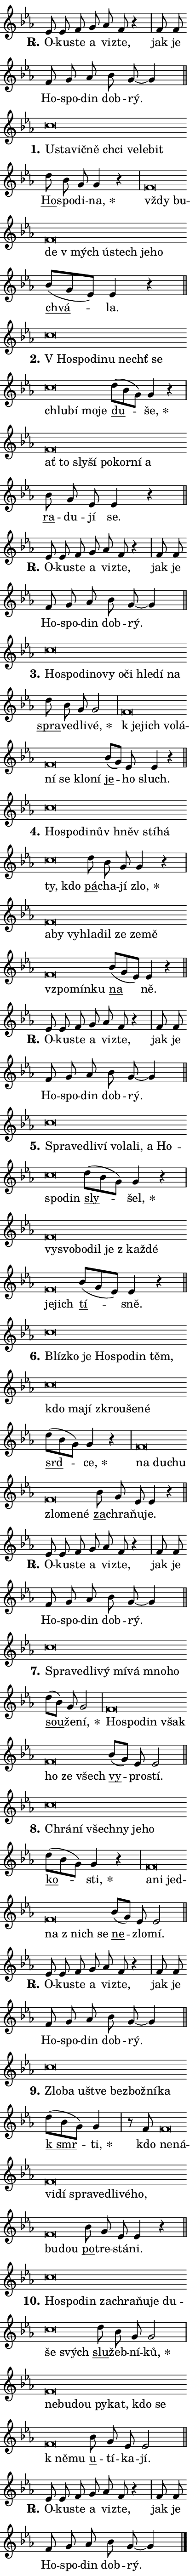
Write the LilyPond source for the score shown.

\version "2.24.0"
\header { tagline = "" }
\paper {
  indent = 0\cm
  top-margin = 0\cm
  right-margin = 0.13\cm % to fit lyric hyphens
  bottom-margin = 0\cm
  left-margin = 0\cm
  paper-width = 7\cm
  page-breaking = #ly:one-page-breaking
  system-system-spacing.basic-distance = #11
  score-system-spacing.basic-distance = #11
  ragged-last = ##f
}


%% Author: Thomas Morley
%% https://lists.gnu.org/archive/html/lilypond-user/2020-05/msg00002.html
#(define (line-position grob)
"Returns position of @var[grob} in current system:
   @code{'start}, if at first time-step
   @code{'end}, if at last time-step
   @code{'middle} otherwise
"
  (let* ((col (ly:item-get-column grob))
         (ln (ly:grob-object col 'left-neighbor))
         (rn (ly:grob-object col 'right-neighbor))
         (col-to-check-left (if (ly:grob? ln) ln col))
         (col-to-check-right (if (ly:grob? rn) rn col))
         (break-dir-left
           (and
             (ly:grob-property col-to-check-left 'non-musical #f)
             (ly:item-break-dir col-to-check-left)))
         (break-dir-right
           (and
             (ly:grob-property col-to-check-right 'non-musical #f)
             (ly:item-break-dir col-to-check-right))))
        (cond ((eqv? 1 break-dir-left) 'start)
              ((eqv? -1 break-dir-right) 'end)
              (else 'middle))))

#(define (tranparent-at-line-position vctor)
  (lambda (grob)
  "Relying on @code{line-position} select the relevant enry from @var{vctor}.
Used to determine transparency,"
    (case (line-position grob)
      ((end) (not (vector-ref vctor 0)))
      ((middle) (not (vector-ref vctor 1)))
      ((start) (not (vector-ref vctor 2))))))

noteHeadBreakVisibility =
#(define-music-function (break-visibility)(vector?)
"Makes @code{NoteHead}s transparent relying on @var{break-visibility}"
#{
  \override NoteHead.transparent =
    #(tranparent-at-line-position break-visibility)
#})

#(define delete-ledgers-for-transparent-note-heads
  (lambda (grob)
    "Reads whether a @code{NoteHead} is transparent.
If so this @code{NoteHead} is removed from @code{'note-heads} from
@var{grob}, which is supposed to be @code{LedgerLineSpanner}.
As a result ledgers are not printed for this @code{NoteHead}"
    (let* ((nhds-array (ly:grob-object grob 'note-heads))
           (nhds-list
             (if (ly:grob-array? nhds-array)
                 (ly:grob-array->list nhds-array)
                 '()))
           ;; Relies on the transparent-property being done before
           ;; Staff.LedgerLineSpanner.after-line-breaking is executed.
           ;; This is fragile ...
           (to-keep
             (remove
               (lambda (nhd)
                 (ly:grob-property nhd 'transparent #f))
               nhds-list)))
      ;; TODO find a better method to iterate over grob-arrays, similiar
      ;; to filter/remove etc for lists
      ;; For now rebuilt from scratch
      (set! (ly:grob-object grob 'note-heads)  '())
      (for-each
        (lambda (nhd)
          (ly:pointer-group-interface::add-grob grob 'note-heads nhd))
        to-keep))))

squashNotes = {
  \override NoteHead.X-extent = #'(-0.2 . 0.2)
  \override NoteHead.Y-extent = #'(-0.75 . 0)
  \override NoteHead.stencil =
    #(lambda (grob)
       (let ((pos (ly:grob-property grob 'staff-position)))
         (begin
           (if (< pos -7) (display "ERROR: Lower brevis then expected\n") (display ""))
           (if (<= pos -6) ly:text-interface::print ly:note-head::print))))
}
unSquashNotes = {
  \revert NoteHead.X-extent
  \revert NoteHead.Y-extent
  \revert NoteHead.stencil
}

hideNotes = \noteHeadBreakVisibility #begin-of-line-visible
unHideNotes = \noteHeadBreakVisibility #all-visible

% work-around for resetting accidentals
% https://lilypond.org/doc/v2.23/Documentation/notation/displaying-rhythms#unmetered-music
cadenzaMeasure = {
  \cadenzaOff
  \partial 1024 s1024
  \cadenzaOn
}

#(define-markup-command (accent layout props text) (markup?)
  "Underline accented syllable"
  (interpret-markup layout props
    #{\markup \override #'(offset . 4.3) \underline { #text }#}))

responsum = \markup \concat {
  "R" \hspace #-1.05 \path #0.1 #'((moveto 0 0.07) (lineto 0.9 0.8)) \hspace #0.05 "."
}

spaceSize = #0.6828661417322834 % exact space size for TeX Gyre Schola

\layout {
  \context {
    \Staff
    \remove "Time_signature_engraver"
    \override LedgerLineSpanner.after-line-breaking = #delete-ledgers-for-transparent-note-heads
  }
  \context {
    \Lyrics {
      \override LyricSpace.minimum-distance = \spaceSize
      \override LyricText.font-name = #"TeX Gyre Schola"
      \override LyricText.font-size = 1
      \override StanzaNumber.font-name = #"TeX Gyre Schola Bold"
      \override StanzaNumber.font-size = 1
    }
  }
  \context {
    \Score 
    \override NoteHead.text =
      #(lambda (grob) 
        (let ((pos (ly:grob-property grob 'staff-position)))
          #{\markup {
            \combine
              \halign #-0.55 \raise #(if (= pos -6) 0 0.5) \override #'(thickness . 2) \draw-line #'(3.2 . 0)
              \musicglyph "noteheads.sM1"
          }#}))
  }
}

% magnetic-lyrics.ily
%
%   written by
%     Jean Abou Samra <jean@abou-samra.fr>
%     Werner Lemberg <wl@gnu.org>
%
%   adapted by
%     Jiri Hon <jiri.hon@gmail.com>
%
% Version 2022-Apr-15

% https://www.mail-archive.com/lilypond-user@gnu.org/msg149350.html

#(define (Left_hyphen_pointer_engraver context)
   "Collect syllable-hyphen-syllable occurrences in lyrics and store
them in properties.  This engraver only looks to the left.  For
example, if the lyrics input is @code{foo -- bar}, it does the
following.

@itemize @bullet
@item
Set the @code{text} property of the @code{LyricHyphen} grob between
@q{foo} and @q{bar} to @code{foo}.

@item
Set the @code{left-hyphen} property of the @code{LyricText} grob with
text @q{foo} to the @code{LyricHyphen} grob between @q{foo} and
@q{bar}.
@end itemize

Use this auxiliary engraver in combination with the
@code{lyric-@/text::@/apply-@/magnetic-@/offset!} hook."
   (let ((hyphen #f)
         (text #f))
     (make-engraver
      (acknowledgers
       ((lyric-syllable-interface engraver grob source-engraver)
        (set! text grob)))
      (end-acknowledgers
       ((lyric-hyphen-interface engraver grob source-engraver)
        ;(when (not (grob::has-interface grob 'lyric-space-interface))
          (set! hyphen grob)));)
      ((stop-translation-timestep engraver)
       (when (and text hyphen)
         (ly:grob-set-object! text 'left-hyphen hyphen))
       (set! text #f)
       (set! hyphen #f)))))

#(define (lyric-text::apply-magnetic-offset! grob)
   "If the space between two syllables is less than the value in
property @code{LyricText@/.details@/.squash-threshold}, move the right
syllable to the left so that it gets concatenated with the left
syllable.

Use this function as a hook for
@code{LyricText@/.after-@/line-@/breaking} if the
@code{Left_@/hyphen_@/pointer_@/engraver} is active."
   (let ((hyphen (ly:grob-object grob 'left-hyphen #f)))
     (when hyphen
       (let ((left-text (ly:spanner-bound hyphen LEFT)))
         (when (grob::has-interface left-text 'lyric-syllable-interface)
           (let* ((common (ly:grob-common-refpoint grob left-text X))
                  (this-x-ext (ly:grob-extent grob common X))
                  (left-x-ext
                   (begin
                     ;; Trigger magnetism for left-text.
                     (ly:grob-property left-text 'after-line-breaking)
                     (ly:grob-extent left-text common X)))
                  ;; `delta` is the gap width between two syllables.
                  (delta (- (interval-start this-x-ext)
                            (interval-end left-x-ext)))
                  (details (ly:grob-property grob 'details))
                  (threshold (assoc-get 'squash-threshold details 0.2)))
             (when (< delta threshold)
               (let* (;; We have to manipulate the input text so that
                      ;; ligatures crossing syllable boundaries are not
                      ;; disabled.  For languages based on the Latin
                      ;; script this is essentially a beautification.
                      ;; However, for non-Western scripts it can be a
                      ;; necessity.
                      (lt (ly:grob-property left-text 'text))
                      (rt (ly:grob-property grob 'text))
                      (is-space (grob::has-interface hyphen 'lyric-space-interface))
                      (space (if is-space " " ""))
                      (extra-delta (if is-space spaceSize 0))
                      ;; Append new syllable.
                      (ltrt-space (if (and (string? lt) (string? rt))
                                (string-append lt space rt)
                                (make-concat-markup (list lt space rt))))
                      ;; Right-align `ltrt` to the right side.
                      (ltrt-space-markup (grob-interpret-markup
                               grob
                               (make-translate-markup
                                (cons (interval-length this-x-ext) 0)
                                (make-right-align-markup ltrt-space)))))
                 (begin
                   ;; Don't print `left-text`.
                   (ly:grob-set-property! left-text 'stencil #f)
                   ;; Set text and stencil (which holds all collected
                   ;; syllables so far) and shift it to the left.
                   (ly:grob-set-property! grob 'text ltrt-space)
                   (ly:grob-set-property! grob 'stencil ltrt-space-markup)
                   (ly:grob-translate-axis! grob (- (- delta extra-delta)) X))))))))))


#(define (lyric-hyphen::displace-bounds-first grob)
   ;; Make very sure this callback isn't triggered too early.
   (let ((left (ly:spanner-bound grob LEFT))
         (right (ly:spanner-bound grob RIGHT)))
     (ly:grob-property left 'after-line-breaking)
     (ly:grob-property right 'after-line-breaking)
     (ly:lyric-hyphen::print grob)))

squashThreshold = #0.4

\layout {
  \context {
    \Lyrics
    \consists #Left_hyphen_pointer_engraver
    \override LyricText.after-line-breaking =
      #lyric-text::apply-magnetic-offset!
    \override LyricHyphen.stencil = #lyric-hyphen::displace-bounds-first
    \override LyricText.details.squash-threshold = \squashThreshold
    \override LyricHyphen.minimum-distance = 0
    \override LyricHyphen.minimum-length = \squashThreshold
  }
}

squashText = \override LyricText.details.squash-threshold = 9999
unSquashText = \override LyricText.details.squash-threshold = \squashThreshold

leftText = \override LyricText.self-alignment-X = #LEFT
unLeftText = \revert LyricText.self-alignment-X

starOffset = #(lambda (grob) 
                (let ((x_offset (ly:self-alignment-interface::aligned-on-x-parent grob)))
                  (if (= x_offset 0) 0 (+ x_offset 1.2))))

star = #(define-music-function (syllable)(string?)
"Append star separator at the end of a syllable"
#{
  \once \override LyricText.X-offset = #starOffset
  \lyricmode { \markup {
    #syllable
    \override #'((font-name . "TeX Gyre Schola Bold")) \hspace #0.2 \lower #0.65 \larger "*"
  } }
#})

starAccent = #(define-music-function (syllable)(string?)
"Append star separator at the end of a syllable and make accent"
#{
  \once \override LyricText.X-offset = #starOffset
  \lyricmode { \markup {
    \accent #syllable
    \override #'((font-name . "TeX Gyre Schola Bold")) \hspace #0.2 \lower #0.65 \larger "*"
  } }
#})

breath = #(define-music-function (syllable)(string?)
"Append breathing indicator at the end of a syllable"
#{
  \lyricmode { \markup { #syllable "+" } }
#})

optionalBreath = #(define-music-function (syllable)(string?)
"Append optional breathing indicator at the end of a syllable"
#{
  \lyricmode { \markup { #syllable "(+)" } }
#})


\score {
    <<
        \new Voice = "melody" { \cadenzaOn \key es \major \relative { es'8 es f g as f r4 \cadenzaMeasure \bar "|" f8 f \bar "" f g as \bar "" bes g~ g4 \cadenzaMeasure \bar "||" \break } }
        \new Lyrics \lyricsto "melody" { \lyricmode { \set stanza = \responsum
O -- ku -- ste a vi -- zte, jak je Ho -- spo -- din dob -- rý. } }
    >>
    \layout {}
}

\score {
    <<
        \new Voice = "melody" { \cadenzaOn \key es \major \relative { \squashNotes c''\breve*1/16 \hideNotes \breve*1/16 \bar "" \breve*1/16 \bar "" \breve*1/16 \bar "" \breve*1/16 \bar "" \breve*1/16 \bar "" \breve*1/16 \breve*1/16 \bar "" \unHideNotes \unSquashNotes \bar "" d8 bes g g4 r \cadenzaMeasure \bar "|" \squashNotes f\breve*1/16 \hideNotes \breve*1/16 \bar "" \breve*1/16 \bar "" \breve*1/16 \bar "" \breve*1/16 \bar "" \breve*1/16 \bar "" \breve*1/16 \breve*1/16 \bar "" \unHideNotes \unSquashNotes \bar "" bes8[( g es)] es4 r \cadenzaMeasure \bar "||" \break } }
        \new Lyrics \lyricsto "melody" { \lyricmode { \set stanza = "1."
\leftText U -- \squashText sta -- vič -- ně chci ve -- le -- bit \unLeftText \unSquashText \markup \accent Ho -- spo -- di -- \star na, \leftText vždy \squashText bu -- de "v mých" ú -- stech je -- ho \unLeftText \unSquashText \markup \accent chvá -- la. } }
    >>
    \layout {}
}

\score {
    <<
        \new Voice = "melody" { \cadenzaOn \key es \major \relative { \squashNotes c''\breve*1/16 \hideNotes \breve*1/16 \bar "" \breve*1/16 \bar "" \breve*1/16 \bar "" \breve*1/16 \bar "" \breve*1/16 \bar "" \breve*1/16 \bar "" \breve*1/16 \bar "" \breve*1/16 \breve*1/16 \bar "" \unHideNotes \unSquashNotes \bar "" d8[( bes g)] g4 r \cadenzaMeasure \bar "|" \squashNotes f\breve*1/16 \hideNotes \breve*1/16 \bar "" \breve*1/16 \bar "" \breve*1/16 \bar "" \breve*1/16 \bar "" \breve*1/16 \bar "" \breve*1/16 \breve*1/16 \bar "" \unHideNotes \unSquashNotes \bar "" bes8 g es es4 r \cadenzaMeasure \bar "||" \break } }
        \new Lyrics \lyricsto "melody" { \lyricmode { \set stanza = "2."
\leftText "V Ho" -- \squashText spo -- di -- nu nechť se chlu -- bí mo -- je \unLeftText \unSquashText \markup \accent du -- \star še, \leftText ať \squashText to sly -- ší po -- kor -- ní a \unLeftText \unSquashText \markup \accent ra -- du -- jí se. } }
    >>
    \layout {}
}

\score {
    <<
        \new Voice = "melody" { \cadenzaOn \key es \major \relative { es'8 es f g as f r4 \cadenzaMeasure \bar "|" f8 f \bar "" f g as \bar "" bes g~ g4 \cadenzaMeasure \bar "||" \break } }
        \new Lyrics \lyricsto "melody" { \lyricmode { \set stanza = \responsum
O -- ku -- ste a vi -- zte, jak je Ho -- spo -- din dob -- rý. } }
    >>
    \layout {}
}

\score {
    <<
        \new Voice = "melody" { \cadenzaOn \key es \major \relative { \squashNotes c''\breve*1/16 \hideNotes \breve*1/16 \bar "" \breve*1/16 \bar "" \breve*1/16 \bar "" \breve*1/16 \bar "" \breve*1/16 \bar "" \breve*1/16 \bar "" \breve*1/16 \bar "" \breve*1/16 \breve*1/16 \bar "" \unHideNotes \unSquashNotes \bar "" d8 bes g g2 \cadenzaMeasure \bar "|" \squashNotes f\breve*1/16 \hideNotes \breve*1/16 \bar "" \breve*1/16 \bar "" \breve*1/16 \bar "" \breve*1/16 \bar "" \breve*1/16 \bar "" \breve*1/16 \breve*1/16 \bar "" \unHideNotes \unSquashNotes \bar "" bes8[( g)] es es4 r \cadenzaMeasure \bar "||" \break } }
        \new Lyrics \lyricsto "melody" { \lyricmode { \set stanza = "3."
\leftText Ho -- \squashText spo -- di -- no -- vy o -- či hle -- dí na \unLeftText \unSquashText \markup \accent spra -- ve -- dli -- \star vé, \leftText "k je" -- \squashText jich vo -- lá -- ní se klo -- ní \unLeftText \unSquashText \markup \accent je -- ho sluch. } }
    >>
    \layout {}
}

\score {
    <<
        \new Voice = "melody" { \cadenzaOn \key es \major \relative { \squashNotes c''\breve*1/16 \hideNotes \breve*1/16 \bar "" \breve*1/16 \bar "" \breve*1/16 \bar "" \breve*1/16 \bar "" \breve*1/16 \bar "" \breve*1/16 \bar "" \breve*1/16 \breve*1/16 \bar "" \unHideNotes \unSquashNotes \bar "" d8 bes g g4 r \cadenzaMeasure \bar "|" \squashNotes f\breve*1/16 \hideNotes \breve*1/16 \bar "" \breve*1/16 \bar "" \breve*1/16 \bar "" \breve*1/16 \bar "" \breve*1/16 \bar "" \breve*1/16 \bar "" \breve*1/16 \bar "" \breve*1/16 \bar "" \breve*1/16 \breve*1/16 \bar "" \unHideNotes \unSquashNotes \bar "" bes8[( g es)] es4 r \cadenzaMeasure \bar "||" \break } }
        \new Lyrics \lyricsto "melody" { \lyricmode { \set stanza = "4."
\leftText Ho -- \squashText spo -- di -- nův hněv stí -- há ty, kdo \unLeftText \unSquashText \markup \accent pá -- cha -- jí \star zlo, \leftText a -- \squashText by vy -- hla -- dil ze ze -- mě vzpo -- mín -- ku \unLeftText \unSquashText \markup \accent na ně. } }
    >>
    \layout {}
}

\score {
    <<
        \new Voice = "melody" { \cadenzaOn \key es \major \relative { es'8 es f g as f r4 \cadenzaMeasure \bar "|" f8 f \bar "" f g as \bar "" bes g~ g4 \cadenzaMeasure \bar "||" \break } }
        \new Lyrics \lyricsto "melody" { \lyricmode { \set stanza = \responsum
O -- ku -- ste a vi -- zte, jak je Ho -- spo -- din dob -- rý. } }
    >>
    \layout {}
}

\score {
    <<
        \new Voice = "melody" { \cadenzaOn \key es \major \relative { \squashNotes c''\breve*1/16 \hideNotes \breve*1/16 \bar "" \breve*1/16 \bar "" \breve*1/16 \bar "" \breve*1/16 \bar "" \breve*1/16 \bar "" \breve*1/16 \bar "" \breve*1/16 \bar "" \breve*1/16 \bar "" \breve*1/16 \breve*1/16 \bar "" \unHideNotes \unSquashNotes \bar "" d8[( bes g)] g4 r \cadenzaMeasure \bar "|" \squashNotes f\breve*1/16 \hideNotes \breve*1/16 \bar "" \breve*1/16 \bar "" \breve*1/16 \bar "" \breve*1/16 \bar "" \breve*1/16 \bar "" \breve*1/16 \bar "" \breve*1/16 \breve*1/16 \bar "" \unHideNotes \unSquashNotes \bar "" bes8[( g es)] es4 r \cadenzaMeasure \bar "||" \break } }
        \new Lyrics \lyricsto "melody" { \lyricmode { \set stanza = "5."
\leftText Spra -- \squashText ve -- dli -- ví vo -- la -- li, a Ho -- spo -- din \unLeftText \unSquashText \markup \accent sly -- \star šel, \leftText vy -- \squashText svo -- bo -- dil je "z kaž" -- dé je -- jich \unLeftText \unSquashText \markup \accent tí -- sně. } }
    >>
    \layout {}
}

\score {
    <<
        \new Voice = "melody" { \cadenzaOn \key es \major \relative { \squashNotes c''\breve*1/16 \hideNotes \breve*1/16 \bar "" \breve*1/16 \bar "" \breve*1/16 \bar "" \breve*1/16 \bar "" \breve*1/16 \bar "" \breve*1/16 \bar "" \breve*1/16 \bar "" \breve*1/16 \bar "" \breve*1/16 \bar "" \breve*1/16 \bar "" \breve*1/16 \breve*1/16 \bar "" \unHideNotes \unSquashNotes \bar "" d8[( bes g)] g4 r \cadenzaMeasure \bar "|" \squashNotes f\breve*1/16 \hideNotes \breve*1/16 \bar "" \breve*1/16 \bar "" \breve*1/16 \bar "" \breve*1/16 \breve*1/16 \bar "" \unHideNotes \unSquashNotes \bar "" bes8 g es es4 r \cadenzaMeasure \bar "||" \break } }
        \new Lyrics \lyricsto "melody" { \lyricmode { \set stanza = "6."
\leftText Blíz -- \squashText ko je Ho -- spo -- din těm, kdo ma -- jí zkrou -- še -- né \unLeftText \unSquashText \markup \accent srd -- \star ce, \leftText na \squashText du -- chu zlo -- me -- né \unLeftText \unSquashText \markup \accent za -- chra -- ňu -- je. } }
    >>
    \layout {}
}

\score {
    <<
        \new Voice = "melody" { \cadenzaOn \key es \major \relative { es'8 es f g as f r4 \cadenzaMeasure \bar "|" f8 f \bar "" f g as \bar "" bes g~ g4 \cadenzaMeasure \bar "||" \break } }
        \new Lyrics \lyricsto "melody" { \lyricmode { \set stanza = \responsum
O -- ku -- ste a vi -- zte, jak je Ho -- spo -- din dob -- rý. } }
    >>
    \layout {}
}

\score {
    <<
        \new Voice = "melody" { \cadenzaOn \key es \major \relative { \squashNotes c''\breve*1/16 \hideNotes \breve*1/16 \bar "" \breve*1/16 \bar "" \breve*1/16 \bar "" \breve*1/16 \bar "" \breve*1/16 \bar "" \breve*1/16 \breve*1/16 \bar "" \unHideNotes \unSquashNotes \bar "" d8[( bes)] g g2 \cadenzaMeasure \bar "|" \squashNotes f\breve*1/16 \hideNotes \breve*1/16 \bar "" \breve*1/16 \bar "" \breve*1/16 \bar "" \breve*1/16 \bar "" \breve*1/16 \breve*1/16 \bar "" \unHideNotes \unSquashNotes \bar "" bes8[( g)] es es2 \cadenzaMeasure \bar "||" \break } }
        \new Lyrics \lyricsto "melody" { \lyricmode { \set stanza = "7."
\leftText Spra -- \squashText ve -- dli -- vý mí -- vá mno -- ho \unLeftText \unSquashText \markup \accent sou -- že -- \star ní, \leftText Ho -- \squashText spo -- din však ho ze všech \unLeftText \unSquashText \markup \accent vy -- pro -- stí. } }
    >>
    \layout {}
}

\score {
    <<
        \new Voice = "melody" { \cadenzaOn \key es \major \relative { \squashNotes c''\breve*1/16 \hideNotes \breve*1/16 \bar "" \breve*1/16 \bar "" \breve*1/16 \bar "" \breve*1/16 \breve*1/16 \bar "" \unHideNotes \unSquashNotes \bar "" d8[( bes g)] g4 r \cadenzaMeasure \bar "|" \squashNotes f\breve*1/16 \hideNotes \breve*1/16 \bar "" \breve*1/16 \bar "" \breve*1/16 \bar "" \breve*1/16 \breve*1/16 \bar "" \unHideNotes \unSquashNotes \bar "" bes8[( g)] es es2 \cadenzaMeasure \bar "||" \break } }
        \new Lyrics \lyricsto "melody" { \lyricmode { \set stanza = "8."
\leftText Chrá -- \squashText ní všech -- ny je -- ho \unLeftText \unSquashText \markup \accent ko -- \star sti, \leftText a -- \squashText ni jed -- na "z nich" se \unLeftText \unSquashText \markup \accent ne -- zlo -- mí. } }
    >>
    \layout {}
}

\score {
    <<
        \new Voice = "melody" { \cadenzaOn \key es \major \relative { es'8 es f g as f r4 \cadenzaMeasure \bar "|" f8 f \bar "" f g as \bar "" bes g~ g4 \cadenzaMeasure \bar "||" \break } }
        \new Lyrics \lyricsto "melody" { \lyricmode { \set stanza = \responsum
O -- ku -- ste a vi -- zte, jak je Ho -- spo -- din dob -- rý. } }
    >>
    \layout {}
}

\score {
    <<
        \new Voice = "melody" { \cadenzaOn \key es \major \relative { \squashNotes c''\breve*1/16 \hideNotes \breve*1/16 \bar "" \breve*1/16 \bar "" \breve*1/16 \bar "" \breve*1/16 \bar "" \breve*1/16 \bar "" \breve*1/16 \breve*1/16 \bar "" \unHideNotes \unSquashNotes \bar "" d8[( bes g)] g4 \cadenzaMeasure \bar "|" r8 f8 \squashNotes f\breve*1/16 \hideNotes \breve*1/16 \bar "" \breve*1/16 \bar "" \breve*1/16 \bar "" \breve*1/16 \bar "" \breve*1/16 \bar "" \breve*1/16 \bar "" \breve*1/16 \bar "" \breve*1/16 \bar "" \breve*1/16 \breve*1/16 \bar "" \unHideNotes \unSquashNotes \bar "" bes8 g es es4 r \cadenzaMeasure \bar "||" \break } }
        \new Lyrics \lyricsto "melody" { \lyricmode { \set stanza = "9."
\leftText Zlo -- \squashText ba ušt -- ve bez -- bož -- ní -- ka \unLeftText \unSquashText \markup \accent "k smr" -- \star ti, kdo \leftText ne -- \squashText ná -- vi -- dí spra -- ve -- dli -- vé -- ho, bu -- dou \unLeftText \unSquashText \markup \accent po -- tre -- stá -- ni. } }
    >>
    \layout {}
}

\score {
    <<
        \new Voice = "melody" { \cadenzaOn \key es \major \relative { \squashNotes c''\breve*1/16 \hideNotes \breve*1/16 \bar "" \breve*1/16 \bar "" \breve*1/16 \bar "" \breve*1/16 \bar "" \breve*1/16 \bar "" \breve*1/16 \bar "" \breve*1/16 \bar "" \breve*1/16 \breve*1/16 \bar "" \unHideNotes \unSquashNotes \bar "" d8 bes g g2 \cadenzaMeasure \bar "|" \squashNotes f\breve*1/16 \hideNotes \breve*1/16 \bar "" \breve*1/16 \bar "" \breve*1/16 \bar "" \breve*1/16 \bar "" \breve*1/16 \bar "" \breve*1/16 \bar "" \breve*1/16 \breve*1/16 \bar "" \unHideNotes \unSquashNotes \bar "" bes8 g es es2 \cadenzaMeasure \bar "||" \break } }
        \new Lyrics \lyricsto "melody" { \lyricmode { \set stanza = "10."
\leftText Ho -- \squashText spo -- din za -- chra -- ňu -- je du -- še svých \unLeftText \unSquashText \markup \accent slu -- žeb -- ní -- \star ků, \leftText ne -- \squashText bu -- dou py -- kat, kdo se "k ně" -- mu \unLeftText \unSquashText \markup \accent u -- tí -- ka -- jí. } }
    >>
    \layout {}
}

\score {
    <<
        \new Voice = "melody" { \cadenzaOn \key es \major \relative { es'8 es f g as f r4 \cadenzaMeasure \bar "|" f8 f \bar "" f g as \bar "" bes g~ g4 \cadenzaMeasure \bar "||" \break } \bar "|." }
        \new Lyrics \lyricsto "melody" { \lyricmode { \set stanza = \responsum
O -- ku -- ste a vi -- zte, jak je Ho -- spo -- din dob -- rý. } }
    >>
    \layout {}
}
